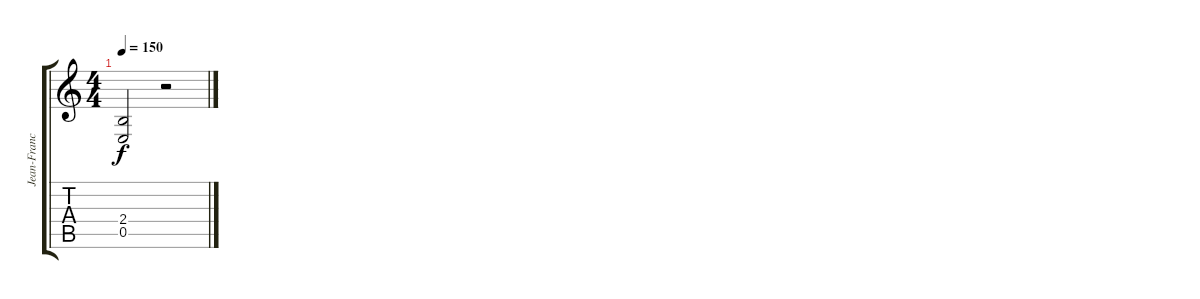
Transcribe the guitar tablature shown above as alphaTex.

\track ("Jean-Francois Dagenals (Rhythm)" "Jean-Franc") {instrument distortionguitar}
\staff {score tabs}
\tuning (B3 Gb3 D3 A2 E2 B1) {hide}
\ts (4 4)
\tempo 150
\clef g2
\ks c
(2.4 0.5).2{dy f} r.2
